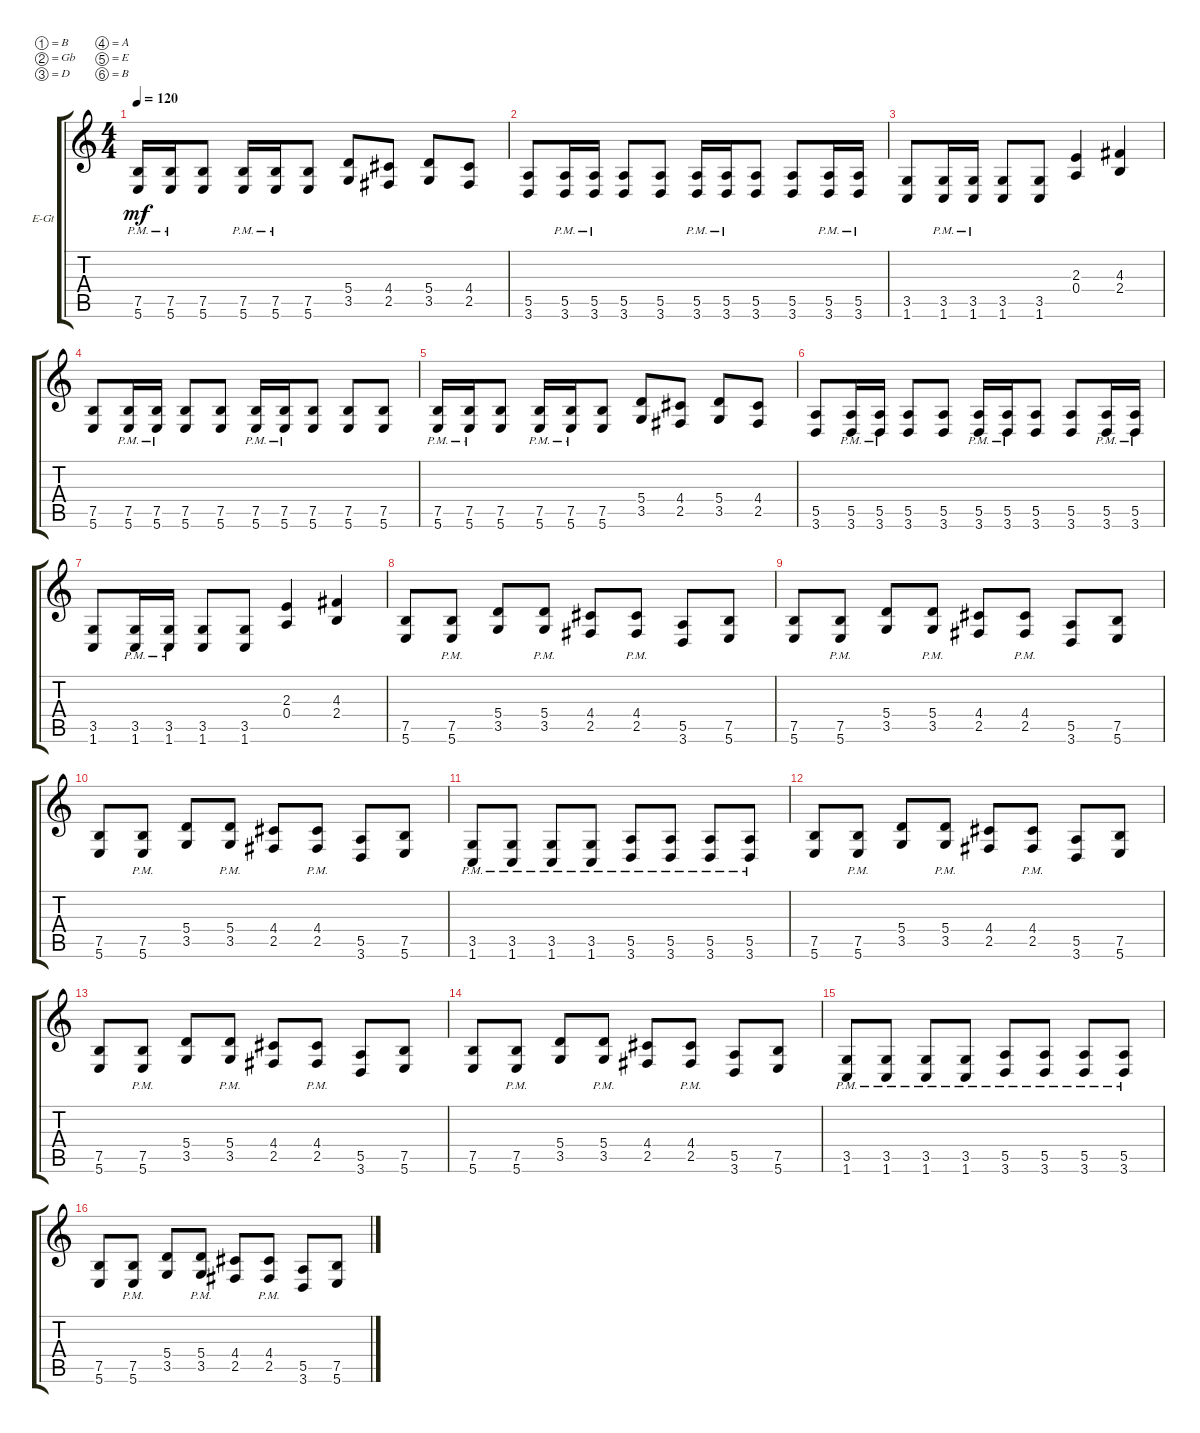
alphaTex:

\bracketExtendMode groupsimilarinstruments
\firstSystemTrackNameOrientation horizontal
\otherSystemsTrackNameOrientation horizontal
\track ("Guitar 1" "E-Gt") {instrument distortionguitar}
\staff {score tabs}
\tuning (B3 Gb3 D3 A2 E2 B1)
\ts (4 4)
\tempo 120
\clef g2
\ks c
(7.5{pm} 5.6{pm}).16{dy mf} (7.5{pm} 5.6{pm}).16 (7.5 5.6).8 (7.5{pm} 5.6{pm}).16 (7.5{pm} 5.6{pm}).16 (7.5 5.6).8 (3.5 5.4).8 (2.5 4.4).8 (3.5 5.4).8 (2.5 4.4).8 |
(3.6 5.5).8 (3.6{pm} 5.5{pm}).16 (3.6{pm} 5.5{pm}).16 (3.6 5.5).8 (3.6 5.5).8 (3.6{pm} 5.5{pm}).16 (3.6{pm} 5.5{pm}).16 (3.6 5.5).8 (3.6 5.5).8 (3.6{pm} 5.5{pm}).16 (3.6{pm} 5.5{pm}).16 |
(1.6 3.5).8 (1.6{pm} 3.5{pm}).16 (1.6{pm} 3.5{pm}).16 (1.6 3.5).8 (1.6 3.5).8 (0.4 2.3).4 (2.4 4.3).4 |
(7.5 5.6).8 (7.5{pm} 5.6{pm}).16 (7.5{pm} 5.6{pm}).16 (7.5 5.6).8 (7.5 5.6).8 (7.5{pm} 5.6{pm}).16 (7.5{pm} 5.6{pm}).16 (7.5 5.6).8 (7.5 5.6).8 (7.5 5.6).8 |
(7.5{pm} 5.6{pm}).16 (7.5{pm} 5.6{pm}).16 (7.5 5.6).8 (7.5{pm} 5.6{pm}).16 (7.5{pm} 5.6{pm}).16 (7.5 5.6).8 (3.5 5.4).8 (2.5 4.4).8 (3.5 5.4).8 (2.5 4.4).8 |
(3.6 5.5).8 (3.6{pm} 5.5{pm}).16 (3.6{pm} 5.5{pm}).16 (3.6 5.5).8 (3.6 5.5).8 (3.6{pm} 5.5{pm}).16 (3.6{pm} 5.5{pm}).16 (3.6 5.5).8 (3.6 5.5).8 (3.6{pm} 5.5{pm}).16 (3.6{pm} 5.5{pm}).16 |
(1.6 3.5).8 (1.6{pm} 3.5{pm}).16 (1.6{pm} 3.5{pm}).16 (1.6 3.5).8 (1.6 3.5).8 (0.4 2.3).4 (2.4 4.3).4 |
(5.6 7.5).8 (5.6{pm} 7.5{pm}).8 (3.5 5.4).8 (3.5{pm} 5.4{pm}).8 (2.5 4.4).8 (2.5{pm} 4.4{pm}).8 (3.6 5.5).8 (5.6 7.5).8 |
(5.6 7.5).8 (5.6{pm} 7.5{pm}).8 (3.5 5.4).8 (3.5{pm} 5.4{pm}).8 (2.5 4.4).8 (2.5{pm} 4.4{pm}).8 (3.6 5.5).8 (5.6 7.5).8 |
(5.6 7.5).8 (5.6{pm} 7.5{pm}).8 (3.5 5.4).8 (3.5{pm} 5.4{pm}).8 (2.5 4.4).8 (2.5{pm} 4.4{pm}).8 (3.6 5.5).8 (5.6 7.5).8 |
(1.6{pm} 3.5{pm}).8 (1.6{pm} 3.5{pm}).8 (1.6{pm} 3.5{pm}).8 (1.6{pm} 3.5{pm}).8 (3.6{pm} 5.5{pm}).8 (3.6{pm} 5.5{pm}).8 (3.6{pm} 5.5{pm}).8 (3.6{pm} 5.5{pm}).8 |
(5.6 7.5).8 (5.6{pm} 7.5{pm}).8 (3.5 5.4).8 (3.5{pm} 5.4{pm}).8 (2.5 4.4).8 (2.5{pm} 4.4{pm}).8 (3.6 5.5).8 (5.6 7.5).8 |
(5.6 7.5).8 (5.6{pm} 7.5{pm}).8 (3.5 5.4).8 (3.5{pm} 5.4{pm}).8 (2.5 4.4).8 (2.5{pm} 4.4{pm}).8 (3.6 5.5).8 (5.6 7.5).8 |
(5.6 7.5).8 (5.6{pm} 7.5{pm}).8 (3.5 5.4).8 (3.5{pm} 5.4{pm}).8 (2.5 4.4).8 (2.5{pm} 4.4{pm}).8 (3.6 5.5).8 (5.6 7.5).8 |
(1.6{pm} 3.5{pm}).8 (1.6{pm} 3.5{pm}).8 (1.6{pm} 3.5{pm}).8 (1.6{pm} 3.5{pm}).8 (3.6{pm} 5.5{pm}).8 (3.6{pm} 5.5{pm}).8 (3.6{pm} 5.5{pm}).8 (3.6{pm} 5.5{pm}).8 |
(5.6 7.5).8 (5.6{pm} 7.5{pm}).8 (3.5 5.4).8 (3.5{pm} 5.4{pm}).8 (2.5 4.4).8 (2.5{pm} 4.4{pm}).8 (3.6 5.5).8 (5.6 7.5).8
